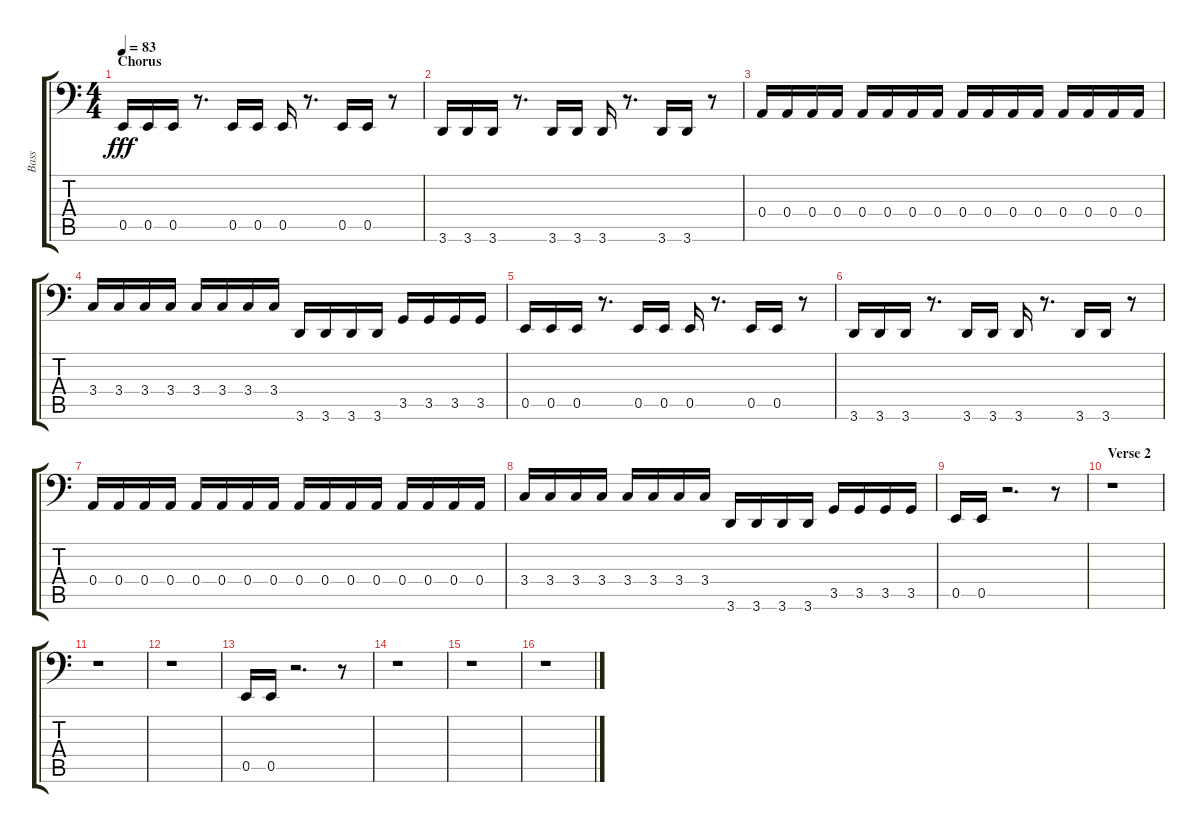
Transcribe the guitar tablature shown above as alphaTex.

\track ("Bass" "Bass") {instrument fretlessbass}
\staff {score tabs}
\tuning (C3 G2 D2 A1 E1 B0) {hide}
\ts (4 4)
\section ("" "Chorus")
\tempo 83
\clef f4
\ks c
0.5.16{dy fff} 0.5.16 0.5.16 r.8{d} 0.5.16 0.5.16 0.5.16 r.8{d} 0.5.16 0.5.16 r.8 |
3.6.16 3.6.16 3.6.16 r.8{d} 3.6.16 3.6.16 3.6.16 r.8{d} 3.6.16 3.6.16 r.8 |
0.4.16 0.4.16 0.4.16 0.4.16 0.4.16 0.4.16 0.4.16 0.4.16 0.4.16 0.4.16 0.4.16 0.4.16 0.4.16 0.4.16 0.4.16 0.4.16 |
3.4.16 3.4.16 3.4.16 3.4.16 3.4.16 3.4.16 3.4.16 3.4.16 3.6.16 3.6.16 3.6.16 3.6.16 3.5.16 3.5.16 3.5.16 3.5.16 |
0.5.16 0.5.16 0.5.16 r.8{d} 0.5.16 0.5.16 0.5.16 r.8{d} 0.5.16 0.5.16 r.8 |
3.6.16 3.6.16 3.6.16 r.8{d} 3.6.16 3.6.16 3.6.16 r.8{d} 3.6.16 3.6.16 r.8 |
0.4.16 0.4.16 0.4.16 0.4.16 0.4.16 0.4.16 0.4.16 0.4.16 0.4.16 0.4.16 0.4.16 0.4.16 0.4.16 0.4.16 0.4.16 0.4.16 |
3.4.16 3.4.16 3.4.16 3.4.16 3.4.16 3.4.16 3.4.16 3.4.16 3.6.16 3.6.16 3.6.16 3.6.16 3.5.16 3.5.16 3.5.16 3.5.16 |
0.5.16 0.5.16 r.2{d} r.8 |
\section ("" "Verse 2")
r.1 |
r.1 |
r.1 |
0.5.16 0.5.16 r.2{d} r.8 |
r.1 |
r.1 |
r.1
